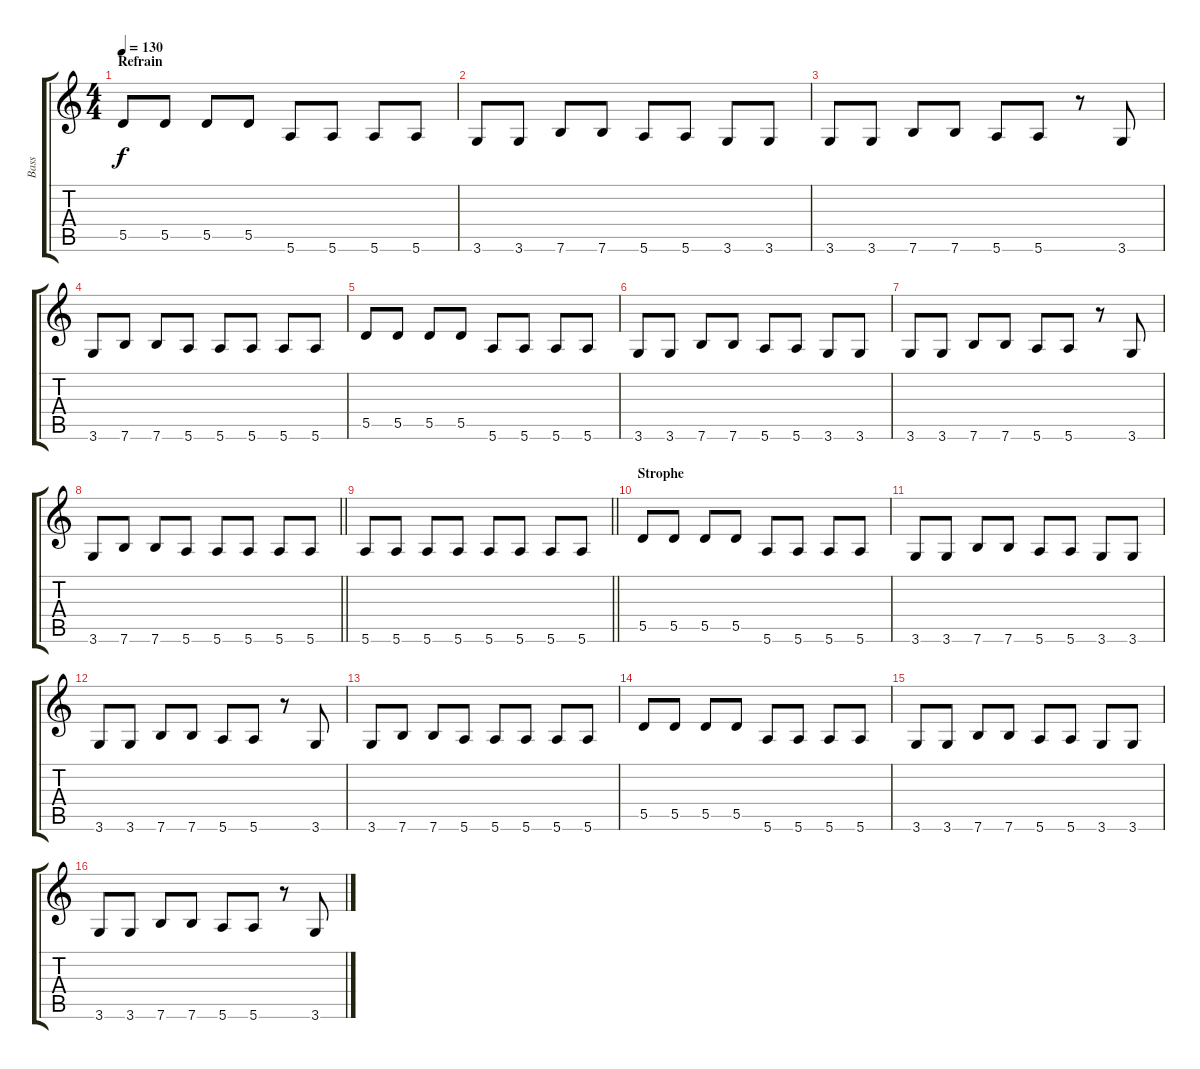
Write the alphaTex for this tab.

\track ("Bass" "Bass") {instrument electricbasspick}
\staff {score tabs}
\tuning (E4 B3 G3 D3 A2 E2) {hide}
\ts (4 4)
\section ("" "Refrain")
\tempo 130
\clef g2
\ks c
5.5.8{dy f} 5.5.8 5.5.8 5.5.8 5.6.8 5.6.8 5.6.8 5.6.8 |
3.6.8 3.6.8 7.6.8 7.6.8 5.6.8 5.6.8 3.6.8 3.6.8 |
3.6.8 3.6.8 7.6.8 7.6.8 5.6.8 5.6.8 r.8 3.6.8 |
3.6.8 7.6.8 7.6.8 5.6.8 5.6.8 5.6.8 5.6.8 5.6.8 |
5.5.8 5.5.8 5.5.8 5.5.8 5.6.8 5.6.8 5.6.8 5.6.8 |
3.6.8 3.6.8 7.6.8 7.6.8 5.6.8 5.6.8 3.6.8 3.6.8 |
3.6.8 3.6.8 7.6.8 7.6.8 5.6.8 5.6.8 r.8 3.6.8 |
\barLineRight lightlight
3.6.8 7.6.8 7.6.8 5.6.8 5.6.8 5.6.8 5.6.8 5.6.8 |
\barLineRight lightlight
5.6.8 5.6.8 5.6.8 5.6.8 5.6.8 5.6.8 5.6.8 5.6.8 |
\section ("" "Strophe")
5.5.8 5.5.8 5.5.8 5.5.8 5.6.8 5.6.8 5.6.8 5.6.8 |
3.6.8 3.6.8 7.6.8 7.6.8 5.6.8 5.6.8 3.6.8 3.6.8 |
3.6.8 3.6.8 7.6.8 7.6.8 5.6.8 5.6.8 r.8 3.6.8 |
3.6.8 7.6.8 7.6.8 5.6.8 5.6.8 5.6.8 5.6.8 5.6.8 |
5.5.8 5.5.8 5.5.8 5.5.8 5.6.8 5.6.8 5.6.8 5.6.8 |
3.6.8 3.6.8 7.6.8 7.6.8 5.6.8 5.6.8 3.6.8 3.6.8 |
3.6.8 3.6.8 7.6.8 7.6.8 5.6.8 5.6.8 r.8 3.6.8
